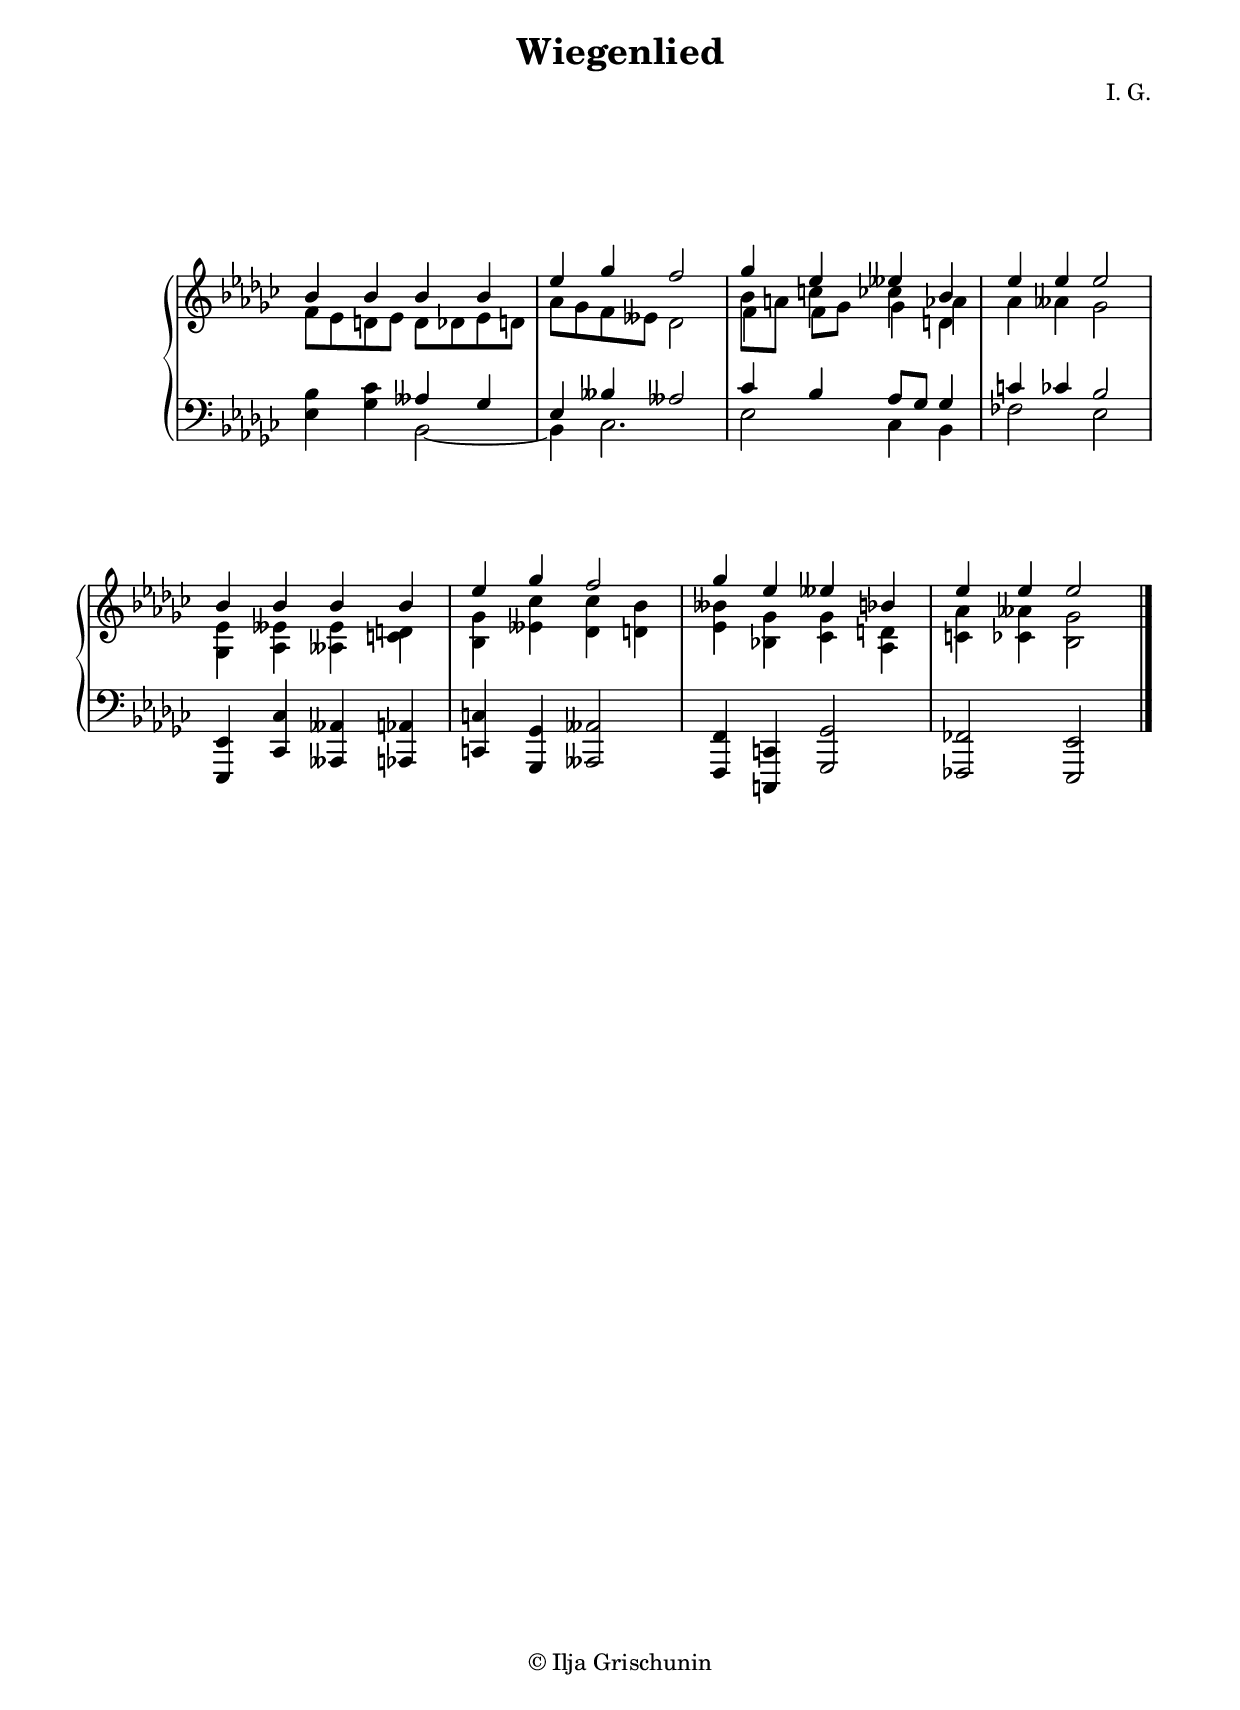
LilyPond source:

\version "2.19.15"

\language "deutsch"

\header {
  title = "Wiegenlied"
  %meter = "Allegro"
  composer = "I. G."
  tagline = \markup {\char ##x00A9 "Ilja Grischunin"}
}

\paper {
  #(set-paper-size "a4")
  top-system-spacing #'basic-distance = #20
  top-markup-spacing #'basic-distance = #5
  markup-system-spacing #'basic-distance = #25
  system-system-spacing #'basic-distance = #18
  %score-system-spacing #'basic-distance = #40
  %score-markup-spacing #'basic-distance = #25
  last-bottom-spacing #'basic-distance = #20
  left-margin = 15
  right-margin = 15
}

\layout {
  \context {
    \Score
    \remove "Bar_number_engraver"
    %\override StaffGrouper.staff-staff-spacing.padding = #0
    %\override StaffGrouper.staff-staff-spacing.basic-distance = #1
  }
}

\version "2.19.15"
\language "deutsch"
makeOctaves = #(define-music-function (parser location arg mus)
                 (integer? ly:music?)
                 #{<<  \withMusicProperty #'to-relative-callback
                       #(lambda (m p)
                          (let ((mu (ly:music-property m 'element)))
                            (ly:music-transpose mu (ly:make-pitch (- arg) 0 0))
                            (ly:make-music-relative! mu p)
                            (ly:music-transpose mu (ly:make-pitch arg 0 0)))
                          p)
                       \transpose c' $(ly:make-pitch arg 0 0) $mus
                       $mus
                   >>
                 #})
%%%%%%%%%%% RH %%%%%%%%%%%%
dritteRH = \relative {
  \clef treble
  \key es \minor
  \time 4/4
  \override Staff.TimeSignature #'stencil = ##f
  <<
    {
      \repeat unfold 2 {b'4 b b b es ges f2 ges4 es eses b es es es2}
    }
    \\
    {
      f,8 es d es d des es d as' ges f eses des2 b'8 a c4 ces as as ases ges2
      <ges, es'>4<as eses'><ases eses'><c d><b ges'><eses ces'><des ces'><d b'>
      <es heses'><b! ges'><ces ges'><as d><c as'><ces ases'><b ges'>2
    }
    \\
    {
      \voiceTwo
      \override NoteColumn.force-hshift = #0.2
      s1 s f'4 f8 ges ges4 
      \override NoteColumn.force-hshift = #-0.5
      d s1 s s s s
    }
  >>
  \bar "|."
}
%%%%%%%% DYNAMIC %%%%%%%%%%
dynamicDrei = {
  \override Hairpin.to-barline = ##f
}
%%%%%%%%%%% LH %%%%%%%%%%%%
dritteLH = \relative {
  \clef bass
  \key es \minor
  \time 4/4
  \override Staff.TimeSignature #'stencil = ##f
  <es b'>4<ges ces>
  <<
    {
      ases4 ges es heses' ases2 ces4 b as8 ges ges4 c ces b2
    }
    \\
    {
      b,~ b4 ces2. es2 ces4 b fes'2 es
    }
  >>
  \makeOctaves #-1 {
    es,4 ces' ases as c ges ases2 f4 c ges'2 fes es
  }
}


\score {
  \new PianoStaff
  \with {
    %\override StaffGrouper.staff-staff-spacing.basic-distance = #20
  }
  <<
    \new Staff = "RH" \dritteRH
    \new Staff = "LH" \dritteLH
  >>
}